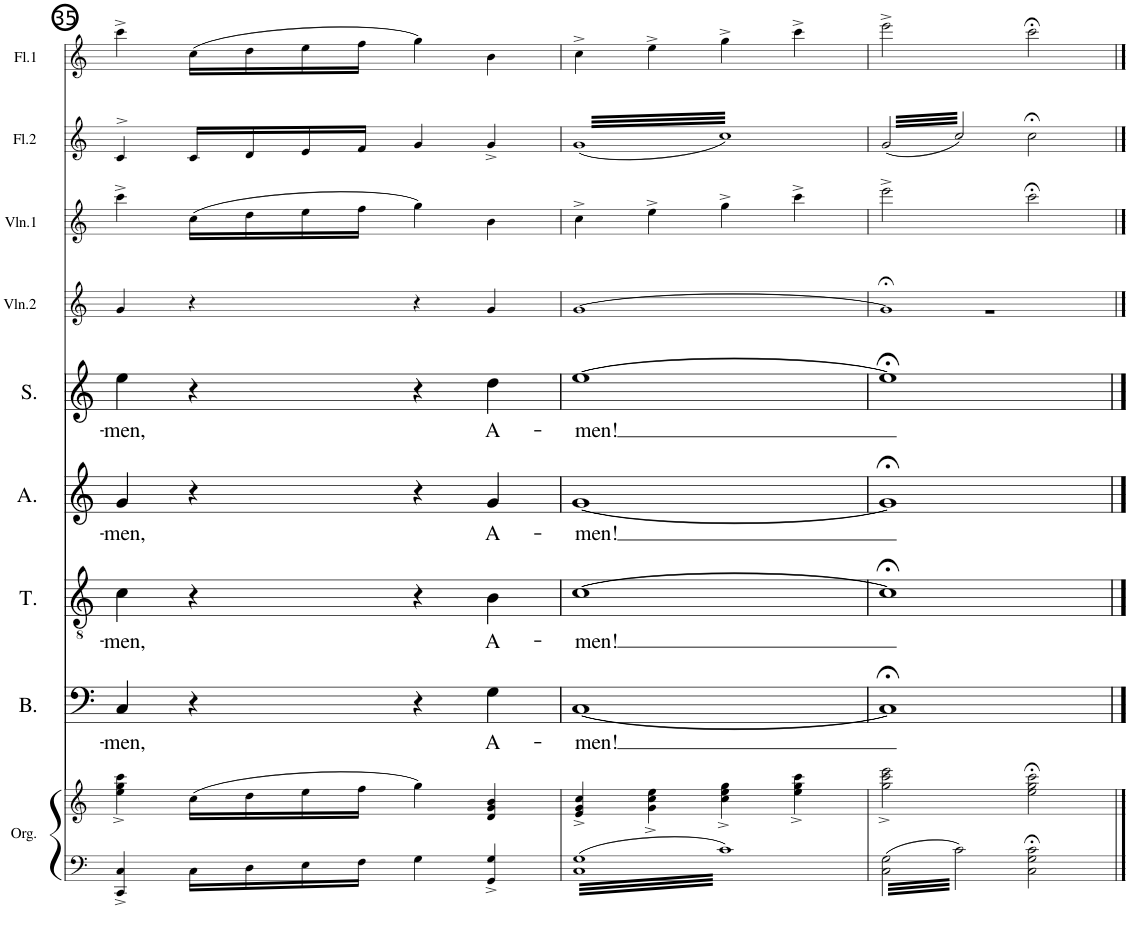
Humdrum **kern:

**kern	**kern	**kern	**text	**kern	**text	**kern	**text	**kern	**text	**kern	**kern	**kern	**kern
*part9	*part9	*part8	*part8	*part7	*part7	*part6	*part6	*part5	*part5	*part4	*part3	*part2	*part1
*staff10	*staff9	*staff8	*staff8	*staff7	*staff7	*staff6	*staff6	*staff5	*staff5	*staff4	*staff3	*staff2	*staff1
*I"Orgue	*	*I"Bass	*	*I"Ténor	*	*I"Alto	*	*I"Soprano	*	*I"Violon 2	*I"Violon 1	*I"Flûte 2	*I"Flûte 1
*I'Org.	*	*I'B.	*	*I'T.	*	*I'A.	*	*I'S.	*	*I'Vln.2	*I'Vln.1	*I'Fl.2	*I'Fl.1
!!LO:PB:g=z
*clefF4	*clefG2	*clefF4	*	*clefGv2	*	*clefG2	*	*clefG2	*	*clefG2	*clefG2	*clefG2	*clefG2
*k[]	*k[]	*k[]	*	*k[]	*	*k[]	*	*k[]	*	*k[]	*k[]	*k[]	*k[]
*M4/4	*M4/4	*M4/4	*	*M4/4	*	*M4/4	*	*M4/4	*	*M4/4	*M4/4	*M4/4	*M4/4
*met(c)	*met(c)	*met(c)	*	*met(c)	*	*met(c)	*	*met(c)	*	*met(c)	*met(c)	*met(c)	*met(c)
=35	=35	=35	=35	=35	=35	=35	=35	=35	=35	=35	=35	=35	=35
!	!	!	!LO:LY:b	!	!LO:LY:b	!	!LO:LY:b	!	!LO:LY:b	!	!	!	!
4CC/^ 4C/^	4ee\^< 4gg\^< 4ccc\^<	4C/	-men,	4c\	-men,	4g/	-men,	4ee\	-men,	4g/	4ccc^>\	4c^>/	4ccc^>\
16C\LL	(16cc\LL	4r	.	4r	.	4r	.	4r	.	4r	(16cc\LL	16c/LL	(16cc\LL
16D\	16dd\	.	.	.	.	.	.	.	.	.	16dd\	16d/	16dd\
16E\	16ee\	.	.	.	.	.	.	.	.	.	16ee\	16e/	16ee\
16F\JJ	16ff\JJ	.	.	.	.	.	.	.	.	.	16ff\JJ	16f/JJ	16ff\JJ
4G\	4gg\)	4r	.	4r	.	4r	.	4r	.	4r	4gg\)	4g/	4gg\)
!	!	!	!LO:LY:b	!	!LO:LY:b	!	!LO:LY:b	!	!LO:LY:b	!	!	!	!
4GG/^ 4G/^	4d/ 4g/ 4b/	4G\	A-	4B\	A-	4g/	A-	4dd\	A-	4g/	4b\	4g^/	4b\
=36	=36	=36	=36	=36	=36	=36	=36	=36	=36	=36	=36	=36	=36
!	!	!	!LO:LY:b	!	!LO:LY:b	!	!LO:LY:b	!	!LO:LY:b	!	!	!	!
*	*	*	*	*	*	*	*	*	*	*	*	*tremolo	*
3.C 3.G	4e/^ 4g/^ 4cc/^	[1C	-men!	[1c	-men!	[1g	-men!	[1ee	-men!	[1g	4cc^\	(64gLLLL	4cc^\
.	.	.	.	.	.	.	.	.	.	.	.	64cc)	.
.	.	.	.	.	.	.	.	.	.	.	.	64g	.
.	.	.	.	.	.	.	.	.	.	.	.	64cc)	.
.	.	.	.	.	.	.	.	.	.	.	.	64g	.
.	.	.	.	.	.	.	.	.	.	.	.	64cc)	.
.	.	.	.	.	.	.	.	.	.	.	.	64g	.
.	.	.	.	.	.	.	.	.	.	.	.	64cc)	.
.	.	.	.	.	.	.	.	.	.	.	.	64g	.
.	.	.	.	.	.	.	.	.	.	.	.	64cc)	.
.	.	.	.	.	.	.	.	.	.	.	.	64g	.
.	.	.	.	.	.	.	.	.	.	.	.	64cc)	.
.	.	.	.	.	.	.	.	.	.	.	.	64g	.
.	.	.	.	.	.	.	.	.	.	.	.	64cc)	.
.	.	.	.	.	.	.	.	.	.	.	.	64g	.
.	.	.	.	.	.	.	.	.	.	.	.	64cc)	.
.	4g\^< 4cc\^< 4ee\^<	.	.	.	.	.	.	.	.	.	4ee^>\	64g	4ee^>\
.	.	.	.	.	.	.	.	.	.	.	.	64cc)	.
.	.	.	.	.	.	.	.	.	.	.	.	64g	.
.	.	.	.	.	.	.	.	.	.	.	.	64cc)	.
.	.	.	.	.	.	.	.	.	.	.	.	64g	.
.	.	.	.	.	.	.	.	.	.	.	.	64cc)	.
.	.	.	.	.	.	.	.	.	.	.	.	64g	.
.	.	.	.	.	.	.	.	.	.	.	.	64cc)	.
.	.	.	.	.	.	.	.	.	.	.	.	64g	.
.	.	.	.	.	.	.	.	.	.	.	.	64cc)	.
.	.	.	.	.	.	.	.	.	.	.	.	64g	.
.	.	.	.	.	.	.	.	.	.	.	.	64cc)	.
.	.	.	.	.	.	.	.	.	.	.	.	64g	.
.	.	.	.	.	.	.	.	.	.	.	.	64cc)	.
.	.	.	.	.	.	.	.	.	.	.	.	64g	.
.	.	.	.	.	.	.	.	.	.	.	.	64cc)	.
3.c	4cc\^< 4ee\^< 4gg\^<	.	.	.	.	.	.	.	.	.	4gg^>\	64g	4gg^>\
.	.	.	.	.	.	.	.	.	.	.	.	64cc)	.
.	.	.	.	.	.	.	.	.	.	.	.	64g	.
.	.	.	.	.	.	.	.	.	.	.	.	64cc)	.
.	.	.	.	.	.	.	.	.	.	.	.	64g	.
.	.	.	.	.	.	.	.	.	.	.	.	64cc)	.
.	.	.	.	.	.	.	.	.	.	.	.	64g	.
.	.	.	.	.	.	.	.	.	.	.	.	64cc)	.
.	.	.	.	.	.	.	.	.	.	.	.	64g	.
.	.	.	.	.	.	.	.	.	.	.	.	64cc)	.
.	.	.	.	.	.	.	.	.	.	.	.	64g	.
.	.	.	.	.	.	.	.	.	.	.	.	64cc)	.
.	.	.	.	.	.	.	.	.	.	.	.	64g	.
.	.	.	.	.	.	.	.	.	.	.	.	64cc)	.
.	.	.	.	.	.	.	.	.	.	.	.	64g	.
.	.	.	.	.	.	.	.	.	.	.	.	64cc)	.
.	4ee\^< 4gg\^< 4ccc\^<	.	.	.	.	.	.	.	.	.	4ccc^>\	64g	4ccc^>\
.	.	.	.	.	.	.	.	.	.	.	.	64cc)	.
.	.	.	.	.	.	.	.	.	.	.	.	64g	.
.	.	.	.	.	.	.	.	.	.	.	.	64cc)	.
.	.	.	.	.	.	.	.	.	.	.	.	64g	.
.	.	.	.	.	.	.	.	.	.	.	.	64cc)	.
.	.	.	.	.	.	.	.	.	.	.	.	64g	.
.	.	.	.	.	.	.	.	.	.	.	.	64cc)	.
.	.	.	.	.	.	.	.	.	.	.	.	64g	.
.	.	.	.	.	.	.	.	.	.	.	.	64cc)	.
.	.	.	.	.	.	.	.	.	.	.	.	64g	.
.	.	.	.	.	.	.	.	.	.	.	.	64cc)	.
.	.	.	.	.	.	.	.	.	.	.	.	64g	.
.	.	.	.	.	.	.	.	.	.	.	.	64cc)	.
.	.	.	.	.	.	.	.	.	.	.	.	64g	.
.	.	.	.	.	.	.	.	.	.	.	.	64cc)JJJJ	.
=37	=37	=37	=37	=37	=37	=37	=37	=37	=37	=37	=37	=37	=37
*	*	*	*	*	*	*	*	*	*	*^	*	*	*
6.C\ 6.G\	2gg\^< 2ccc\^< 2eee\^<	1C;<]	.	1c;<]	.	1g;<]	.	1ee;<]	.	1g;<]	1r	2eee^>\	(64g/LLLL	2eee^>\
.	.	.	.	.	.	.	.	.	.	.	.	.	64cc/)	.
.	.	.	.	.	.	.	.	.	.	.	.	.	64g/	.
.	.	.	.	.	.	.	.	.	.	.	.	.	64cc/)	.
.	.	.	.	.	.	.	.	.	.	.	.	.	64g/	.
.	.	.	.	.	.	.	.	.	.	.	.	.	64cc/)	.
.	.	.	.	.	.	.	.	.	.	.	.	.	64g/	.
.	.	.	.	.	.	.	.	.	.	.	.	.	64cc/)	.
.	.	.	.	.	.	.	.	.	.	.	.	.	64g/	.
.	.	.	.	.	.	.	.	.	.	.	.	.	64cc/)	.
.	.	.	.	.	.	.	.	.	.	.	.	.	64g/	.
.	.	.	.	.	.	.	.	.	.	.	.	.	64cc/)	.
.	.	.	.	.	.	.	.	.	.	.	.	.	64g/	.
.	.	.	.	.	.	.	.	.	.	.	.	.	64cc/)	.
.	.	.	.	.	.	.	.	.	.	.	.	.	64g/	.
.	.	.	.	.	.	.	.	.	.	.	.	.	64cc/)	.
6.c\	.	.	.	.	.	.	.	.	.	.	.	.	64g/	.
.	.	.	.	.	.	.	.	.	.	.	.	.	64cc/)	.
.	.	.	.	.	.	.	.	.	.	.	.	.	64g/	.
.	.	.	.	.	.	.	.	.	.	.	.	.	64cc/)	.
.	.	.	.	.	.	.	.	.	.	.	.	.	64g/	.
.	.	.	.	.	.	.	.	.	.	.	.	.	64cc/)	.
.	.	.	.	.	.	.	.	.	.	.	.	.	64g/	.
.	.	.	.	.	.	.	.	.	.	.	.	.	64cc/)	.
.	.	.	.	.	.	.	.	.	.	.	.	.	64g/	.
.	.	.	.	.	.	.	.	.	.	.	.	.	64cc/)	.
.	.	.	.	.	.	.	.	.	.	.	.	.	64g/	.
.	.	.	.	.	.	.	.	.	.	.	.	.	64cc/)	.
.	.	.	.	.	.	.	.	.	.	.	.	.	64g/	.
.	.	.	.	.	.	.	.	.	.	.	.	.	64cc/)	.
.	.	.	.	.	.	.	.	.	.	.	.	.	64g/	.
.	.	.	.	.	.	.	.	.	.	.	.	.	64cc/)JJJJ	.
*	*	*	*	*	*	*	*	*	*	*	*	*	*Xtremolo	*
2C\;< 2G\;< 2c\;<	2ee\;< 2gg\;< 2ccc\;<	.	.	.	.	.	.	.	.	.	.	2ccc;<\	2cc;<\	2ccc;<\
.	.	.	.	.	.	.	.	.	.	.	.	.	.	.
.	.	.	.	.	.	.	.	.	.	.	.	.	.	.
.	.	.	.	.	.	.	.	.	.	.	.	.	.	.
.	.	.	.	.	.	.	.	.	.	.	.	.	.	.
.	.	.	.	.	.	.	.	.	.	.	.	.	.	.
.	.	.	.	.	.	.	.	.	.	.	.	.	.	.
.	.	.	.	.	.	.	.	.	.	.	.	.	.	.
.	.	.	.	.	.	.	.	.	.	.	.	.	.	.
.	.	.	.	.	.	.	.	.	.	.	.	.	.	.
.	.	.	.	.	.	.	.	.	.	.	.	.	.	.
.	.	.	.	.	.	.	.	.	.	.	.	.	.	.
.	.	.	.	.	.	.	.	.	.	.	.	.	.	.
.	.	.	.	.	.	.	.	.	.	.	.	.	.	.
.	.	.	.	.	.	.	.	.	.	.	.	.	.	.
.	.	.	.	.	.	.	.	.	.	.	.	.	.	.
*	*	*	*	*	*	*	*	*	*	*v	*v	*	*	*
==	==	==	==	==	==	==	==	==	==	==	==	==	==
*-	*-	*-	*-	*-	*-	*-	*-	*-	*-	*-	*-	*-	*-
